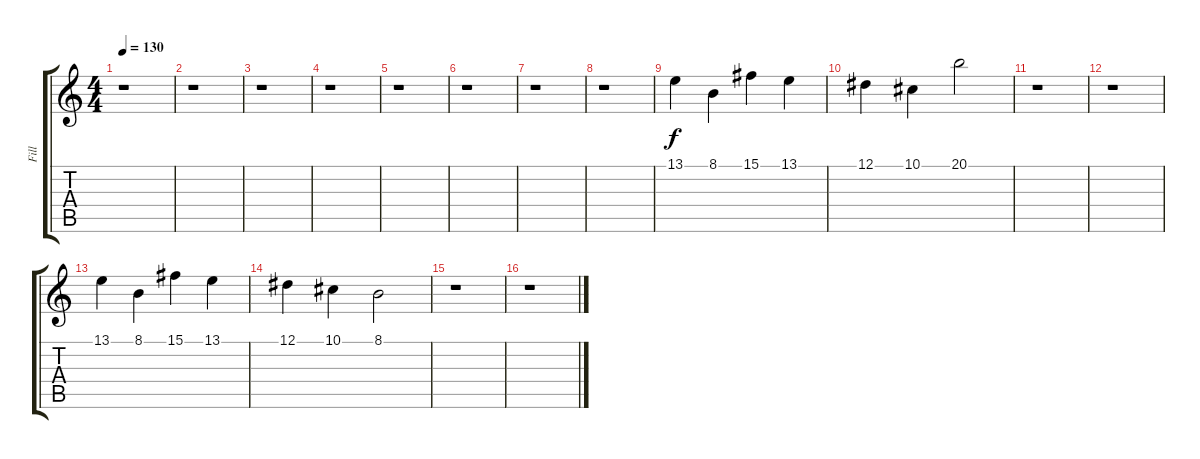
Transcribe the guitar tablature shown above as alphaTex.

\track ("Fill" "Fill") {instrument harmonica}
\staff {score tabs}
\tuning (Eb4 Bb3 Gb3 Db3 Ab2 Eb2) {hide}
\ts (4 4)
\tempo 130
\clef g2
\ks c
r.1{dy f} |
r.1 |
r.1 |
r.1 |
r.1 |
r.1 |
r.1 |
r.1 |
13.1.4 8.1.4 15.1.4 13.1.4 |
12.1.4 10.1.4 20.1.2 |
r.1 |
r.1 |
13.1.4 8.1.4 15.1.4 13.1.4 |
12.1.4 10.1.4 8.1.2 |
r.1 |
r.1
